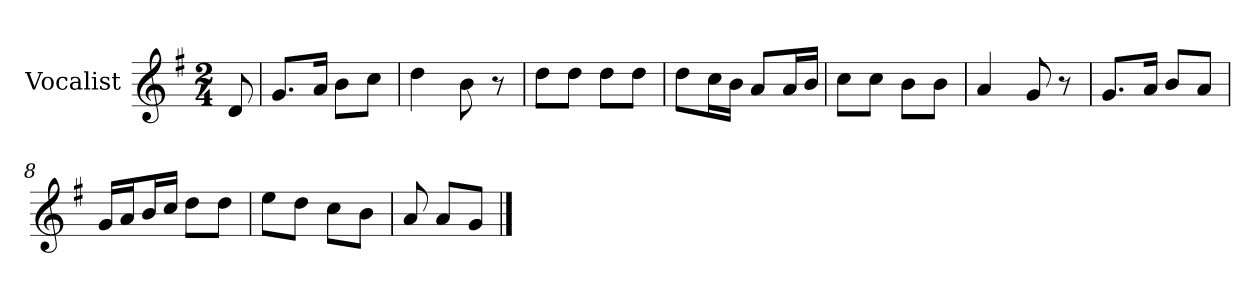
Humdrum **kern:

**kern
*part1
*staff1
*I"Vocalist
*k[f#]
*G:
*M2/4
=
8d
=1
8.gL
16aJk
8bL
8ccJ
=2
4dd
8b
8r
=3
8ddL
8ddJ
8ddL
8ddJ
=4
8ddL
16ccL
16bJJ
8aL
16aL
16bJJ
=5
8ccL
8ccJ
8bL
8bJ
=6
4a
8g
8r
=7
8.gL
16aJk
8bL
8aJ
=8
16gLL
16aJ
16bL
16ccJJ
8ddL
8ddJ
=9
8eeL
8ddJ
8ccL
8bJ
=10
8a
8aL
8gJ
==
*-
